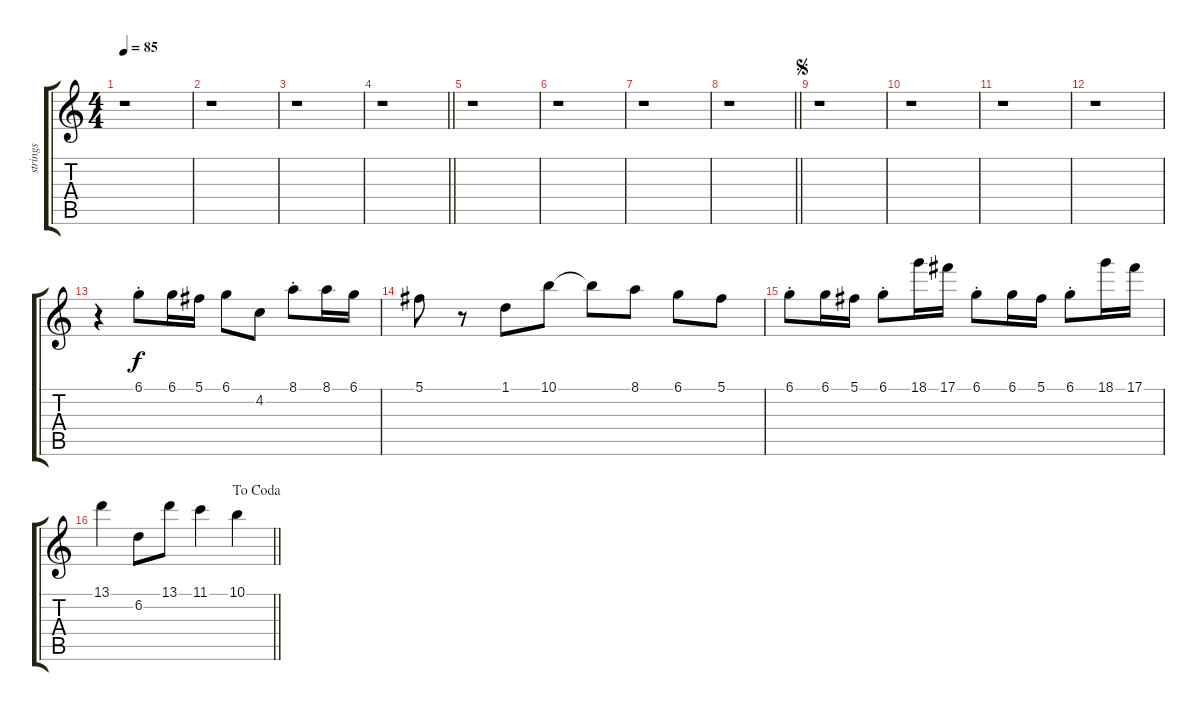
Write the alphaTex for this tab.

\track ("strings" "strings") {instrument stringensemble1}
\staff {score tabs}
\tuning (Db5 Ab4 E4 B3 Gb3 B2) {hide}
\ts (4 4)
\tempo 85
\clef g2
\ks c
r.1{dy f} |
r.1 |
r.1 |
\barLineRight lightlight
r.1 |
r.1 |
r.1 |
r.1 |
\barLineRight lightlight
r.1 |
\jump segno
r.1 |
r.1 |
r.1 |
r.1 |
r.4 6.1{st}.8 6.1.16 5.1.16 6.1.8 4.2.8 8.1{st}.8 8.1.16 6.1.16 |
5.1.8 r.8 1.1.8 10.1.8 10.1{t}.8 8.1.8 6.1.8 5.1.8 |
6.1{st}.8 6.1.16 5.1.16 6.1{st}.8 18.1.16 17.1.16 6.1{st}.8 6.1.16 5.1.16 6.1{st}.8 18.1.16 17.1.16 |
\jump dacoda
\barLineRight lightlight
13.1.4 6.2.8 13.1.8 11.1.4 10.1.4
